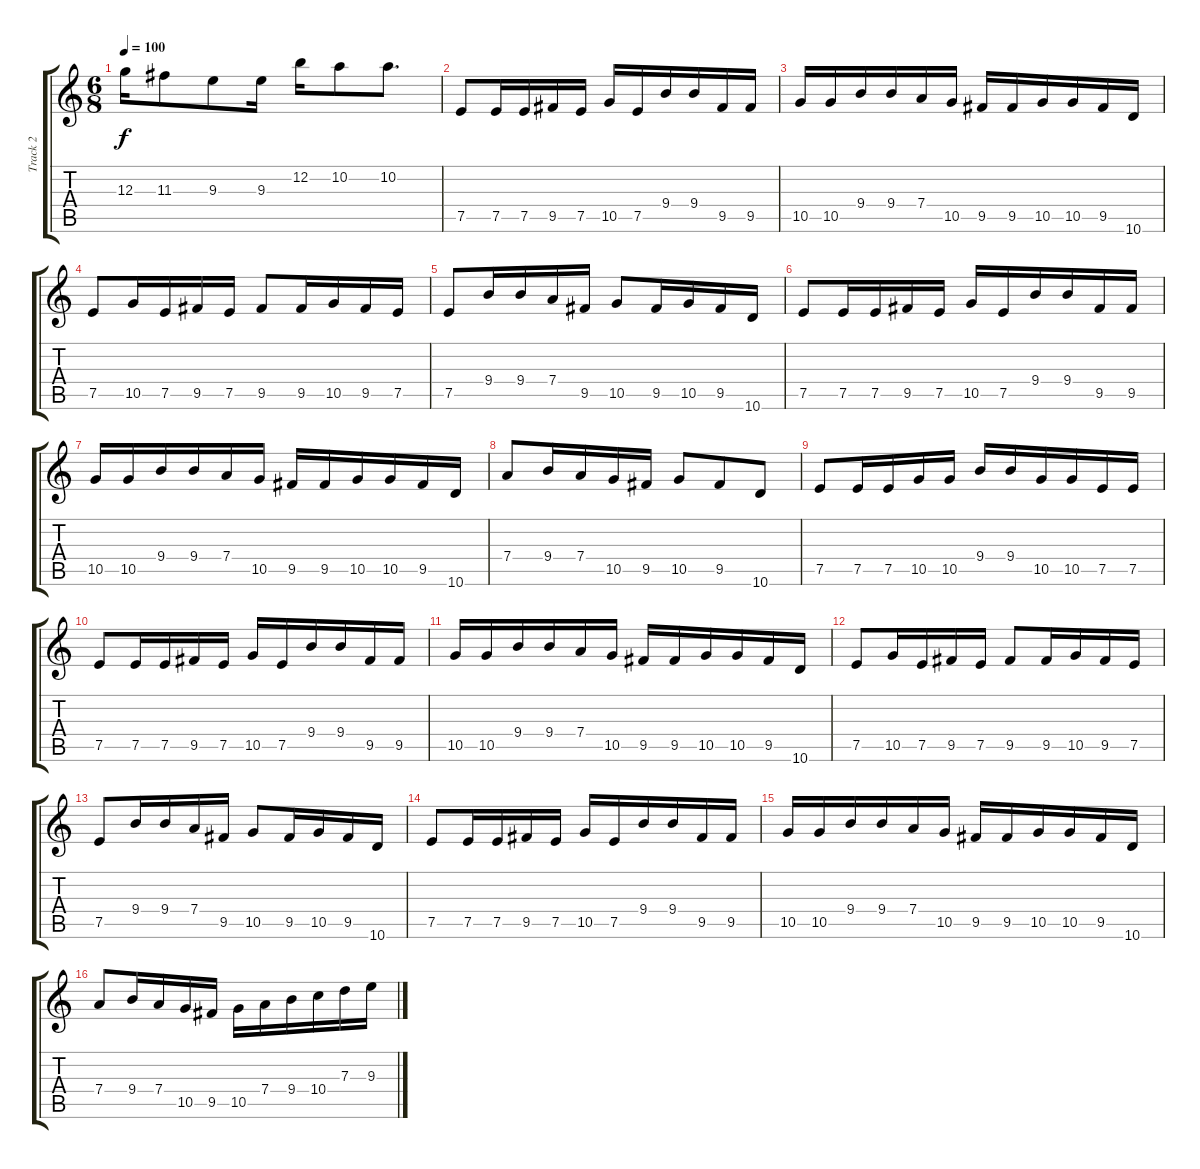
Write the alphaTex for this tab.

\track ("Track 2" "Track 2") {instrument overdrivenguitar}
\staff {score tabs}
\tuning (E4 B3 G3 D3 A2 E2) {hide}
\ts (6 8)
\tempo 100
\clef g2
\ks c
12.3.16{dy f} 11.3.8 9.3.8 9.3.16 12.2.16 10.2.8 10.2.8{d} |
7.5.8 7.5.16 7.5.16 9.5.16 7.5.16 10.5.16 7.5.16 9.4.16 9.4.16 9.5.16 9.5.16 |
10.5.16 10.5.16 9.4.16 9.4.16 7.4.16 10.5.16 9.5.16 9.5.16 10.5.16 10.5.16 9.5.16 10.6.16 |
7.5.8 10.5.16 7.5.16 9.5.16 7.5.16 9.5.8 9.5.16 10.5.16 9.5.16 7.5.16 |
7.5.8 9.4.16 9.4.16 7.4.16 9.5.16 10.5.8 9.5.16 10.5.16 9.5.16 10.6.16 |
7.5.8 7.5.16 7.5.16 9.5.16 7.5.16 10.5.16 7.5.16 9.4.16 9.4.16 9.5.16 9.5.16 |
10.5.16 10.5.16 9.4.16 9.4.16 7.4.16 10.5.16 9.5.16 9.5.16 10.5.16 10.5.16 9.5.16 10.6.16 |
7.4.8 9.4.16 7.4.16 10.5.16 9.5.16 10.5.8 9.5.8 10.6.8 |
7.5.8 7.5.16 7.5.16 10.5.16 10.5.16 9.4.16 9.4.16 10.5.16 10.5.16 7.5.16 7.5.16 |
7.5.8 7.5.16 7.5.16 9.5.16 7.5.16 10.5.16 7.5.16 9.4.16 9.4.16 9.5.16 9.5.16 |
10.5.16 10.5.16 9.4.16 9.4.16 7.4.16 10.5.16 9.5.16 9.5.16 10.5.16 10.5.16 9.5.16 10.6.16 |
7.5.8 10.5.16 7.5.16 9.5.16 7.5.16 9.5.8 9.5.16 10.5.16 9.5.16 7.5.16 |
7.5.8 9.4.16 9.4.16 7.4.16 9.5.16 10.5.8 9.5.16 10.5.16 9.5.16 10.6.16 |
7.5.8 7.5.16 7.5.16 9.5.16 7.5.16 10.5.16 7.5.16 9.4.16 9.4.16 9.5.16 9.5.16 |
10.5.16 10.5.16 9.4.16 9.4.16 7.4.16 10.5.16 9.5.16 9.5.16 10.5.16 10.5.16 9.5.16 10.6.16 |
7.4.8 9.4.16 7.4.16 10.5.16 9.5.16 10.5.16 7.4.16 9.4.16 10.4.16 7.3.16 9.3.16
